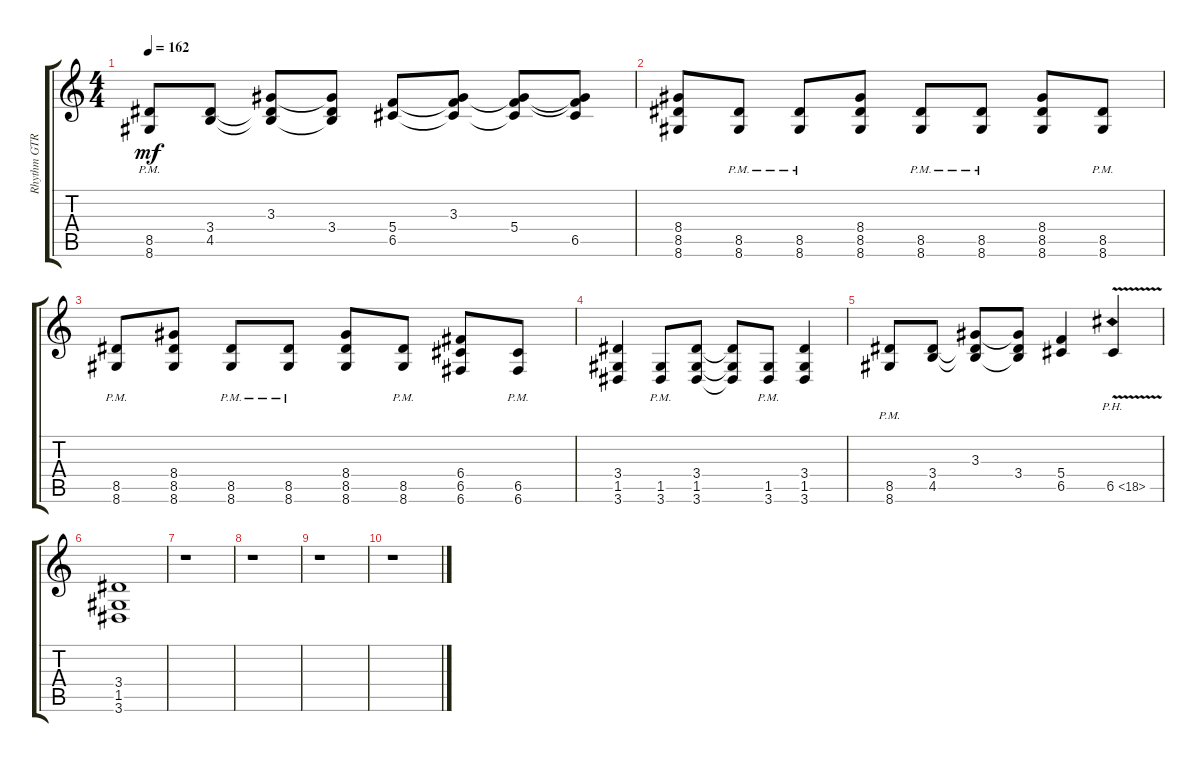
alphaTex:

\track ("Rhythm GTR 2" "Rhythm GTR") {instrument distortionguitar}
\staff {score tabs}
\tuning (D4 A3 F3 C3 G2 C2) {hide}
\ts (4 4)
\tempo 162
\clef g2
\ks aminor
(8.5{pm} 8.6{pm}).8{dy mf} (3.4 4.5).8 (3.3 3.4{t} 4.5{t}).8 (3.3{t} 3.4 4.5{t}).8 (5.4 6.5).8 (3.3 5.4{t} 6.5{t}).8 (3.3{t} 5.4 6.5{t}).8 (3.3{t} 5.4{t} 6.5).8 |
(8.4 8.5 8.6).8 (8.5{pm} 8.6{pm}).8 (8.5{pm} 8.6{pm}).8 (8.4 8.5 8.6).8 (8.5{pm} 8.6{pm}).8 (8.5{pm} 8.6{pm}).8 (8.4 8.5 8.6).8 (8.5{pm} 8.6{pm}).8 |
(8.5{pm} 8.6{pm}).8 (8.4 8.5 8.6).8 (8.5{pm} 8.6{pm}).8 (8.5{pm} 8.6{pm}).8 (8.4 8.5 8.6).8 (8.5{pm} 8.6{pm}).8 (6.4 6.5 6.6).8 (6.5{pm} 6.6{pm}).8 |
(3.4 1.5 3.6).4 (1.5{pm} 3.6{pm}).8 (3.4 1.5 3.6).8 (3.4{t} 1.5{t} 3.6{t}).8 (1.5{pm} 3.6{pm}).8 (3.4 1.5 3.6).4 |
(8.5{pm} 8.6{pm}).8 (3.4 4.5).8 (3.3 3.4{t} 4.5{t}).8 (3.3{t} 3.4 4.5{t}).8 (5.4 6.5).4 6.5{ph 12 v}.4 |
(3.4 1.5 3.6).1 |
r.1 |
r.1 |
r.1 |
r.1
